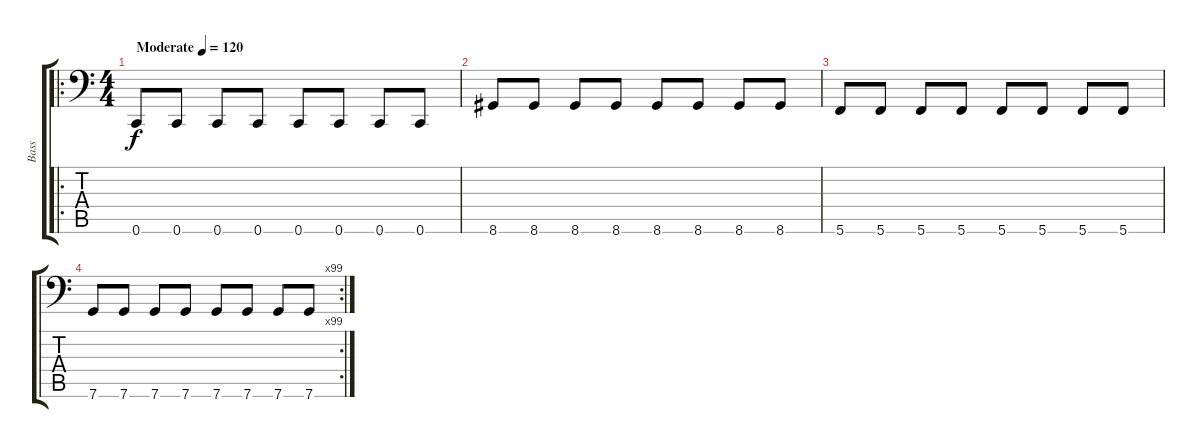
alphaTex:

\track ("Bass" "Bass") {instrument electricbasspick}
\staff {score tabs}
\tuning (D3 A2 F2 C2 G1 C1) {hide}
\ro
\ts (4 4)
\tempo (120 "Moderate")
\clef f4
\ks c
0.6.8{dy f instrument electricbasspick} 0.6.8 0.6.8 0.6.8 0.6.8 0.6.8 0.6.8 0.6.8 |
8.6.8 8.6.8 8.6.8 8.6.8 8.6.8 8.6.8 8.6.8 8.6.8 |
5.6.8 5.6.8 5.6.8 5.6.8 5.6.8 5.6.8 5.6.8 5.6.8 |
\rc 99
7.6.8 7.6.8 7.6.8 7.6.8 7.6.8 7.6.8 7.6.8 7.6.8
